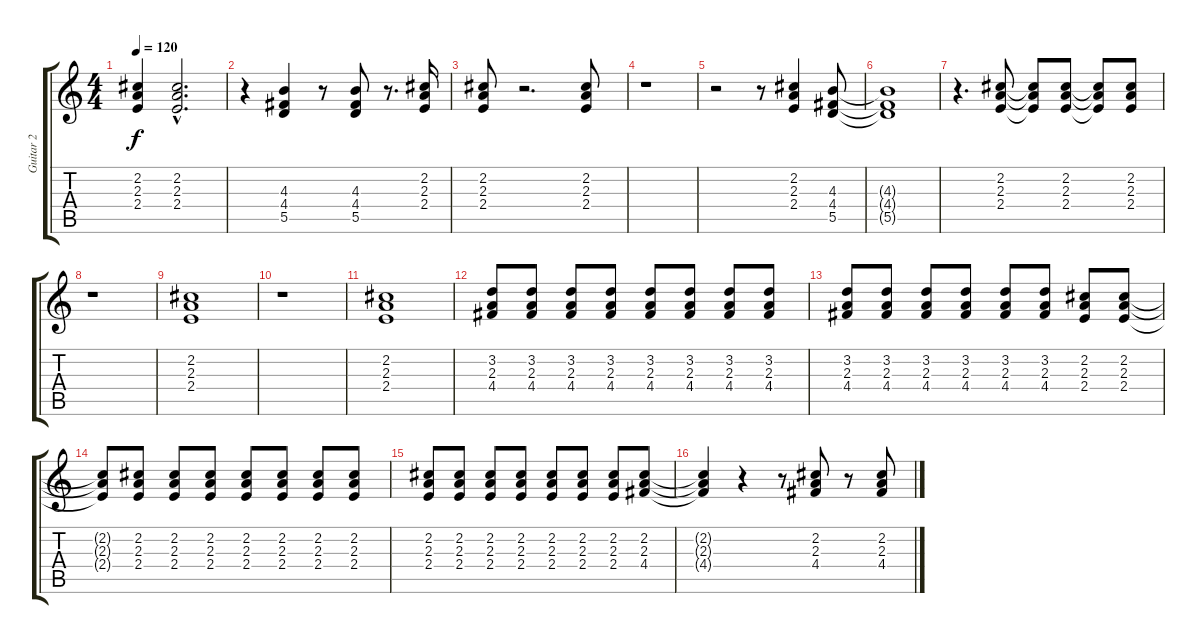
\track ("Guitar 2" "Guitar 2") {instrument acousticguitarsteel}
\staff {score tabs}
\tuning (E4 B3 G3 D3 A2 E2) {hide}
\ts (4 4)
\tempo 120
\clef g2
\ks c
(2.2 2.3 2.4).4{dy f} (2.2{hac} 2.3{hac} 2.4{hac}).2{d} |
r.4 (4.3 4.4 5.5).4 r.8 (4.3 4.4 5.5).8 r.8{d} (2.2 2.3 2.4).16 |
(2.2 2.3 2.4).8 r.2{d} (2.2 2.3 2.4).8 |
r.1 |
r.2 r.8 (2.2 2.3 2.4).4 (4.3 4.4 5.5).8 |
(4.3{t} 4.4{t} 5.5{t}).1 |
r.4{d} (2.2 2.3 2.4).8 (2.2{t} 2.3{t} 2.4{t}).8 (2.2 2.3 2.4).8 (2.2{t} 2.3{t} 2.4{t}).8 (2.2 2.3 2.4).8 |
r.1 |
(2.2 2.3 2.4).1 |
r.1 |
(2.2 2.3 2.4).1 |
(3.2 2.3 4.4).8 (3.2 2.3 4.4).8 (3.2 2.3 4.4).8 (3.2 2.3 4.4).8 (3.2 2.3 4.4).8 (3.2 2.3 4.4).8 (3.2 2.3 4.4).8 (3.2 2.3 4.4).8 |
(3.2 2.3 4.4).8 (3.2 2.3 4.4).8 (3.2 2.3 4.4).8 (3.2 2.3 4.4).8 (3.2 2.3 4.4).8 (3.2 2.3 4.4).8 (2.2 2.3 2.4).8 (2.2 2.3 2.4).8 |
(2.2{t} 2.3{t} 2.4{t}).8 (2.2 2.3 2.4).8 (2.2 2.3 2.4).8 (2.2 2.3 2.4).8 (2.2 2.3 2.4).8 (2.2 2.3 2.4).8 (2.2 2.3 2.4).8 (2.2 2.3 2.4).8 |
(2.2 2.3 2.4).8 (2.2 2.3 2.4).8 (2.2 2.3 2.4).8 (2.2 2.3 2.4).8 (2.2 2.3 2.4).8 (2.2 2.3 2.4).8 (2.2 2.3 2.4).8 (2.2 2.3 4.4).8 |
(2.2{t} 2.3{t} 4.4{t}).4 r.4 r.8 (2.2 2.3 4.4).8 r.8 (2.2 2.3 4.4).8
